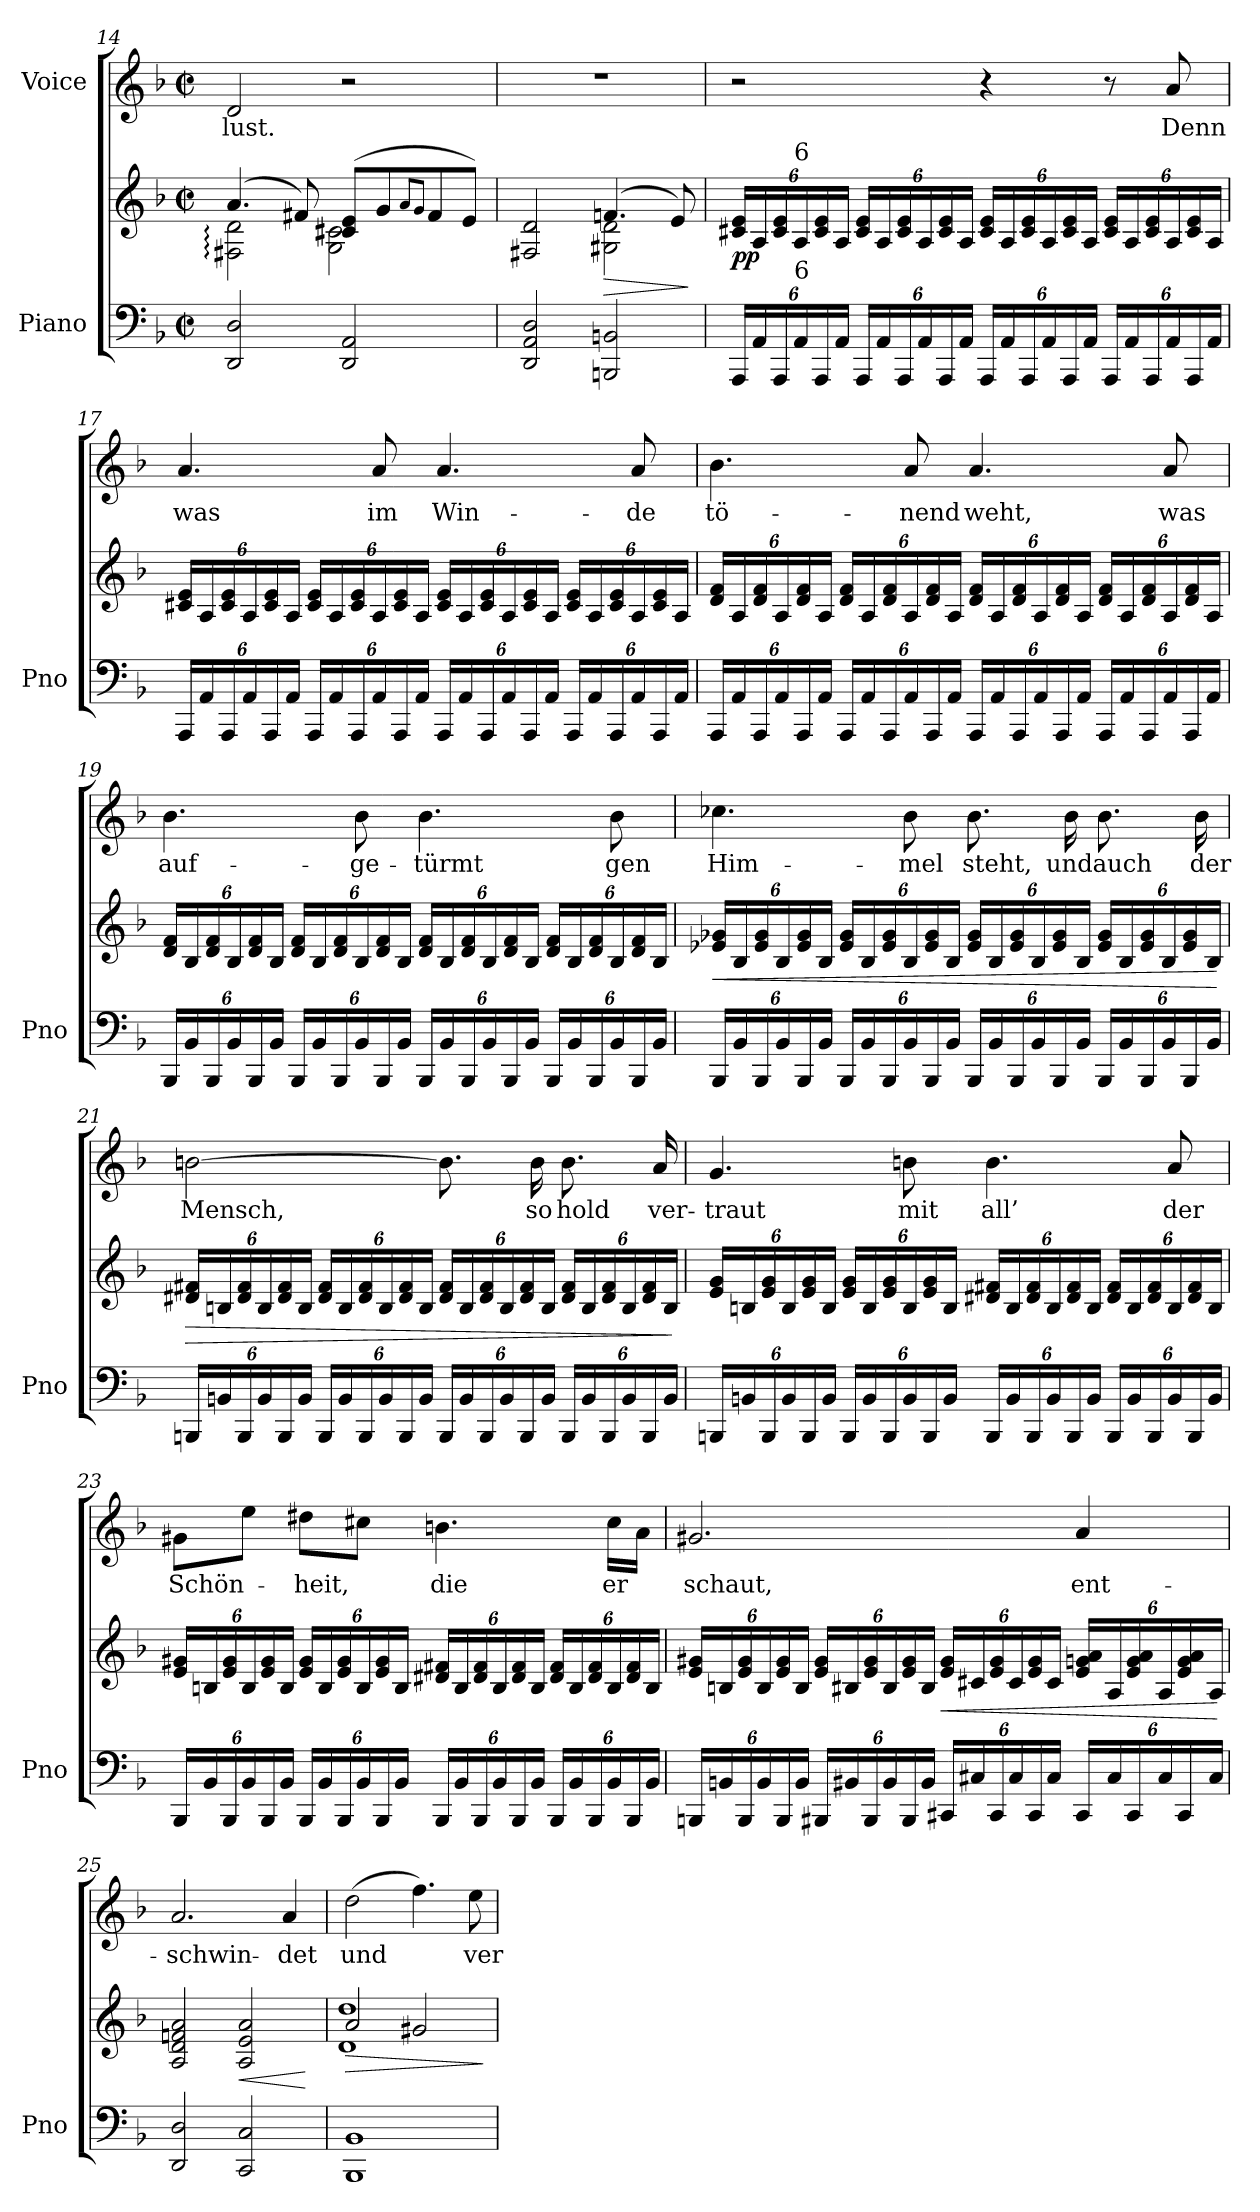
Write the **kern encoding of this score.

**kern	**kern	**dynam	**kern	**text
*part2	*part2	*part2	*part1	*part1
*staff3	*staff2	*staff2/3	*staff1	*staff1
*I"Piano	*	*	*I"Voice	*
*I'Pno	*	*	*	*
*clefF4	*clefG2	*	*clefG2	*
*k[b-]	*k[b-]	*	*k[b-]	*
*M2/2	*M2/2	*	*M2/2	*
*met(c|)	*met(c|)	*	*met(c|)	*
=14	=14	=14	=14	=14
*	*^	*	*	*
!	!	!	!	!	!LO:LY:b
2DD/ 2D/	(>4.a/	2F#X\: 2d\:	.	2d/	-lust.
.	8f#X/)	.	.	.	.
2DD/ 2AA/	(>8c#X/ 8e/L	2G\ 2c#\	.	2r	.
.	8g/	.	.	.	.
.	8qa/L	.	.	.	.
.	8qg/J	.	.	.	.
.	8f#/	.	.	.	.
.	8e/J)	.	.	.	.
=15	=15	=15	=15	=15	=15
2DD/ 2AA/ 2D/	2F#X/ 2d/	2ryy	.	1r	.
!	!	!	!LO:HP:b	!	!
2BBBn/ 2BBn/	(>4.fn/	2G#X\ 2d\	>	.	.
.	8e/)	.	.	.	.
*	*v	*v	*	*	*
.	.	]	.	.
!!LO:LB:g=z
=16	=16	=16	=16	=16
*Xbrackettup	*Xbrackettup	*	*	*
!	!	!LO:DY:b	!	!
24AAA/LL	24c#X/ 24e/LL	pp	2r	.
24AA/	24A/	.	.	.
24AAA/	24c#/ 24e/	.	.	.
!	!LO:TX:a:t=6	!	!	!
!LO:TX:a:t=6	!	!	!	!
24AA/	24A/	.	.	.
24AAA/	24c#/ 24e/	.	.	.
24AA/JJ	24A/JJ	.	.	.
24AAA/LL	24c#/ 24e/LL	.	.	.
24AA/	24A/	.	.	.
24AAA/	24c#/ 24e/	.	.	.
24AA/	24A/	.	.	.
24AAA/	24c#/ 24e/	.	.	.
24AA/JJ	24A/JJ	.	.	.
24AAA/LL	24c#/ 24e/LL	.	4r	.
24AA/	24A/	.	.	.
24AAA/	24c#/ 24e/	.	.	.
24AA/	24A/	.	.	.
24AAA/	24c#/ 24e/	.	.	.
24AA/JJ	24A/JJ	.	.	.
24AAA/LL	24c#/ 24e/LL	.	8r	.
24AA/	24A/	.	.	.
24AAA/	24c#/ 24e/	.	.	.
!	!	!	!	!LO:LY:b
24AA/	24A/	.	8a/	Denn
24AAA/	24c#/ 24e/	.	.	.
24AA/JJ	24A/JJ	.	.	.
=17	=17	=17	=17	=17
!	!	!	!	!LO:LY:b
24AAA/LL	24c#X/ 24e/LL	.	4.a/	was
24AA/	24A/	.	.	.
24AAA/	24c#/ 24e/	.	.	.
24AA/	24A/	.	.	.
24AAA/	24c#/ 24e/	.	.	.
24AA/JJ	24A/JJ	.	.	.
24AAA/LL	24c#/ 24e/LL	.	.	.
24AA/	24A/	.	.	.
24AAA/	24c#/ 24e/	.	.	.
!	!	!	!	!LO:LY:b
24AA/	24A/	.	8a/	im
24AAA/	24c#/ 24e/	.	.	.
24AA/JJ	24A/JJ	.	.	.
!	!	!	!	!LO:LY:b
24AAA/LL	24c#/ 24e/LL	.	4.a/	Win-
24AA/	24A/	.	.	.
24AAA/	24c#/ 24e/	.	.	.
24AA/	24A/	.	.	.
24AAA/	24c#/ 24e/	.	.	.
24AA/JJ	24A/JJ	.	.	.
24AAA/LL	24c#/ 24e/LL	.	.	.
24AA/	24A/	.	.	.
24AAA/	24c#/ 24e/	.	.	.
!	!	!	!	!LO:LY:b
24AA/	24A/	.	8a/	-de
24AAA/	24c#/ 24e/	.	.	.
24AA/JJ	24A/JJ	.	.	.
!!LO:PB:g=z
=18	=18	=18	=18	=18
!	!	!	!	!LO:LY:b
24AAA/LL	24d/ 24f/LL	.	4.b-\	tö-
24AA/	24A/	.	.	.
24AAA/	24d/ 24f/	.	.	.
24AA/	24A/	.	.	.
24AAA/	24d/ 24f/	.	.	.
24AA/JJ	24A/JJ	.	.	.
24AAA/LL	24d/ 24f/LL	.	.	.
24AA/	24A/	.	.	.
24AAA/	24d/ 24f/	.	.	.
!	!	!	!	!LO:LY:b
24AA/	24A/	.	8a/	-nend
24AAA/	24d/ 24f/	.	.	.
24AA/JJ	24A/JJ	.	.	.
!	!	!	!	!LO:LY:b
24AAA/LL	24d/ 24f/LL	.	4.a/	weht,
24AA/	24A/	.	.	.
24AAA/	24d/ 24f/	.	.	.
24AA/	24A/	.	.	.
24AAA/	24d/ 24f/	.	.	.
24AA/JJ	24A/JJ	.	.	.
24AAA/LL	24d/ 24f/LL	.	.	.
24AA/	24A/	.	.	.
24AAA/	24d/ 24f/	.	.	.
!	!	!	!	!LO:LY:b
24AA/	24A/	.	8a/	was
24AAA/	24d/ 24f/	.	.	.
24AA/JJ	24A/JJ	.	.	.
=19	=19	=19	=19	=19
!	!	!	!	!LO:LY:b
24BBB-/LL	24d/ 24f/LL	.	4.b-\	auf-
24BB-/	24B-/	.	.	.
24BBB-/	24d/ 24f/	.	.	.
24BB-/	24B-/	.	.	.
24BBB-/	24d/ 24f/	.	.	.
24BB-/JJ	24B-/JJ	.	.	.
24BBB-/LL	24d/ 24f/LL	.	.	.
24BB-/	24B-/	.	.	.
24BBB-/	24d/ 24f/	.	.	.
!	!	!	!	!LO:LY:b
24BB-/	24B-/	.	8b-\	-ge-
24BBB-/	24d/ 24f/	.	.	.
24BB-/JJ	24B-/JJ	.	.	.
!	!	!	!	!LO:LY:b
24BBB-/LL	24d/ 24f/LL	.	4.b-\	-türmt
24BB-/	24B-/	.	.	.
24BBB-/	24d/ 24f/	.	.	.
24BB-/	24B-/	.	.	.
24BBB-/	24d/ 24f/	.	.	.
24BB-/JJ	24B-/JJ	.	.	.
24BBB-/LL	24d/ 24f/LL	.	.	.
24BB-/	24B-/	.	.	.
24BBB-/	24d/ 24f/	.	.	.
!	!	!	!	!LO:LY:b
24BB-/	24B-/	.	8b-\	gen
24BBB-/	24d/ 24f/	.	.	.
24BB-/JJ	24B-/JJ	.	.	.
!!LO:LB:g=z
=20	=20	=20	=20	=20
!	!	!LO:HP:b	!	!LO:LY:b
24BBB-/LL	24e-X/ 24g-X/LL	<	4.cc-X\	Him-
24BB-/	24B-/	.	.	.
24BBB-/	24e-/ 24g-/	.	.	.
24BB-/	24B-/	.	.	.
24BBB-/	24e-/ 24g-/	.	.	.
24BB-/JJ	24B-/JJ	.	.	.
24BBB-/LL	24e-/ 24g-/LL	.	.	.
24BB-/	24B-/	.	.	.
24BBB-/	24e-/ 24g-/	.	.	.
!	!	!	!	!LO:LY:b
24BB-/	24B-/	.	8b-\	-mel
24BBB-/	24e-/ 24g-/	.	.	.
24BB-/JJ	24B-/JJ	.	.	.
!	!	!	!	!LO:LY:b
24BBB-/LL	24e-/ 24g-/LL	.	8.b-\	steht,
24BB-/	24B-/	.	.	.
24BBB-/	24e-/ 24g-/	.	.	.
24BB-/	24B-/	.	.	.
24BBB-/	24e-/ 24g-/	.	.	.
!	!	!	!	!LO:LY:b
.	.	.	16b-\	und
24BB-/JJ	24B-/JJ	.	.	.
!	!	!	!	!LO:LY:b
24BBB-/LL	24e-/ 24g-/LL	.	8.b-\	auch
24BB-/	24B-/	.	.	.
24BBB-/	24e-/ 24g-/	.	.	.
24BB-/	24B-/	.	.	.
24BBB-/	24e-/ 24g-/	.	.	.
!	!	!	!	!LO:LY:b
.	.	.	16b-\	der
24BB-/JJ	24B-/JJ	.	.	.
.	.	[	.	.
=21	=21	=21	=21	=21
!	!	!LO:HP:b	!	!LO:LY:b
24BBBn/LL	24d#X/ 24f#X/LL	>	[2bn\	Mensch,
24BBn/	24Bn/	.	.	.
24BBB/	24d#/ 24f#/	.	.	.
24BB/	24B/	.	.	.
24BBB/	24d#/ 24f#/	.	.	.
24BB/JJ	24B/JJ	.	.	.
24BBB/LL	24d#/ 24f#/LL	.	.	.
24BB/	24B/	.	.	.
24BBB/	24d#/ 24f#/	.	.	.
24BB/	24B/	.	.	.
24BBB/	24d#/ 24f#/	.	.	.
24BB/JJ	24B/JJ	.	.	.
24BBB/LL	24d#/ 24f#/LL	.	8.b\]	.
24BB/	24B/	.	.	.
24BBB/	24d#/ 24f#/	.	.	.
24BB/	24B/	.	.	.
24BBB/	24d#/ 24f#/	.	.	.
!	!	!	!	!LO:LY:b
.	.	.	16b\	so
24BB/JJ	24B/JJ	.	.	.
!	!	!	!	!LO:LY:b
24BBB/LL	24d#/ 24f#/LL	.	8.b\	hold
24BB/	24B/	.	.	.
24BBB/	24d#/ 24f#/	.	.	.
24BB/	24B/	.	.	.
24BBB/	24d#/ 24f#/	.	.	.
!	!	!	!	!LO:LY:b
.	.	.	16a/	ver-
24BB/JJ	24B/JJ	.	.	.
.	.	]	.	.
!!LO:LB:g=z
=22	=22	=22	=22	=22
!	!	!	!	!LO:LY:b
24BBBn/LL	24e/ 24g/LL	.	4.g/	-traut
24BBn/	24Bn/	.	.	.
24BBB/	24e/ 24g/	.	.	.
24BB/	24B/	.	.	.
24BBB/	24e/ 24g/	.	.	.
24BB/JJ	24B/JJ	.	.	.
24BBB/LL	24e/ 24g/LL	.	.	.
24BB/	24B/	.	.	.
24BBB/	24e/ 24g/	.	.	.
!	!	!	!	!LO:LY:b
24BB/	24B/	.	8bn\	mit
24BBB/	24e/ 24g/	.	.	.
24BB/JJ	24B/JJ	.	.	.
!	!	!	!	!LO:LY:b
24BBB/LL	24d#X/ 24f#X/LL	.	4.b\	all’
24BB/	24B/	.	.	.
24BBB/	24d#/ 24f#/	.	.	.
24BB/	24B/	.	.	.
24BBB/	24d#/ 24f#/	.	.	.
24BB/JJ	24B/JJ	.	.	.
24BBB/LL	24d#/ 24f#/LL	.	.	.
24BB/	24B/	.	.	.
24BBB/	24d#/ 24f#/	.	.	.
!	!	!	!	!LO:LY:b
24BB/	24B/	.	8a/	der
24BBB/	24d#/ 24f#/	.	.	.
24BB/JJ	24B/JJ	.	.	.
=23	=23	=23	=23	=23
!	!	!	!	!LO:LY:b
24BBB-/LL	24e/ 24g#X/LL	.	8g#X\L	Schön-
24BB-/	24Bn/	.	.	.
24BBB-/	24e/ 24g#/	.	.	.
24BB-/	24B/	.	8ee\J	.
24BBB-/	24e/ 24g#/	.	.	.
24BB-/JJ	24B/JJ	.	.	.
!	!	!	!	!LO:LY:b
24BBB-/LL	24e/ 24g#/LL	.	8dd#X\L	-heit,
24BB-/	24B/	.	.	.
24BBB-/	24e/ 24g#/	.	.	.
24BB-/	24B/	.	8cc#X\J	.
24BBB-/	24e/ 24g#/	.	.	.
24BB-/JJ	24B/JJ	.	.	.
!	!	!	!	!LO:LY:b
24BBB-/LL	24d#X/ 24f#X/LL	.	4.bn\	die
24BB-/	24B/	.	.	.
24BBB-/	24d#/ 24f#/	.	.	.
24BB-/	24B/	.	.	.
24BBB-/	24d#/ 24f#/	.	.	.
24BB-/JJ	24B/JJ	.	.	.
24BBB-/LL	24d#/ 24f#/LL	.	.	.
24BB-/	24B/	.	.	.
24BBB-/	24d#/ 24f#/	.	.	.
!	!	!	!	!LO:LY:b
24BB-/	24B/	.	16cc#\LL	er
24BBB-/	24d#/ 24f#/	.	.	.
.	.	.	16a\JJ	.
24BB-/JJ	24B/JJ	.	.	.
!!LO:LB:g=z
=24	=24	=24	=24	=24
!	!	!	!	!LO:LY:b
24BBBn/LL	24e/ 24g#X/LL	.	2.g#X/	schaut,
24BBn/	24Bn/	.	.	.
24BBB/	24e/ 24g#/	.	.	.
24BB/	24B/	.	.	.
24BBB/	24e/ 24g#/	.	.	.
24BB/JJ	24B/JJ	.	.	.
24BBB#X/LL	24e/ 24g#/LL	.	.	.
24BB#X/	24B#X/	.	.	.
24BBB#/	24e/ 24g#/	.	.	.
24BB#/	24B#/	.	.	.
24BBB#/	24e/ 24g#/	.	.	.
24BB#/JJ	24B#/JJ	.	.	.
!	!	!LO:HP:b	!	!
24CC#X/LL	24e/ 24g#/LL	<	.	.
24C#X/	24c#X/	.	.	.
24CC#/	24e/ 24g#/	.	.	.
24C#/	24c#/	.	.	.
24CC#/	24e/ 24g#/	.	.	.
24C#/JJ	24c#/JJ	.	.	.
!	!	!	!	!LO:LY:b
24CC#/LL	24e/ 24gn/ 24a/LL	.	4a/	ent-
24C#/	24A/	.	.	.
24CC#/	24e/ 24g/ 24a/	.	.	.
24C#/	24A/	.	.	.
24CC#/	24e/ 24g/ 24a/	.	.	.
24C#/JJ	24A/JJ	.	.	.
.	.	[	.	.
=25	=25	=25	=25	=25
!	!	!	!	!LO:LY:b
2DD/ 2D/	2A/ 2d/ 2fn/ 2a/	.	2.a/	-schwin-
!	!	!LO:HP:b	!	!
2CC/ 2C/	2A/ 2e/ 2a/	<	.	.
!	!	!	!	!LO:LY:b
.	.	.	4a/	-det
.	.	[	.	.
=26	=26	=26	=26	=26
!	!	!LO:HP:b	!	!LO:LY:b
*	*^	*	*	*
1BBB- 1BB-	2a/	1d 1dd	>	(>2dd\	und
.	2g#X/	.	.	4.ff\)	.
!	!	!	!	!	!LO:LY:b
.	.	.	.	8ee\	ver-
*	*v	*v	*	*	*
.	.	]	.	.
=	=	=	=	=
*-	*-	*-	*-	*-
